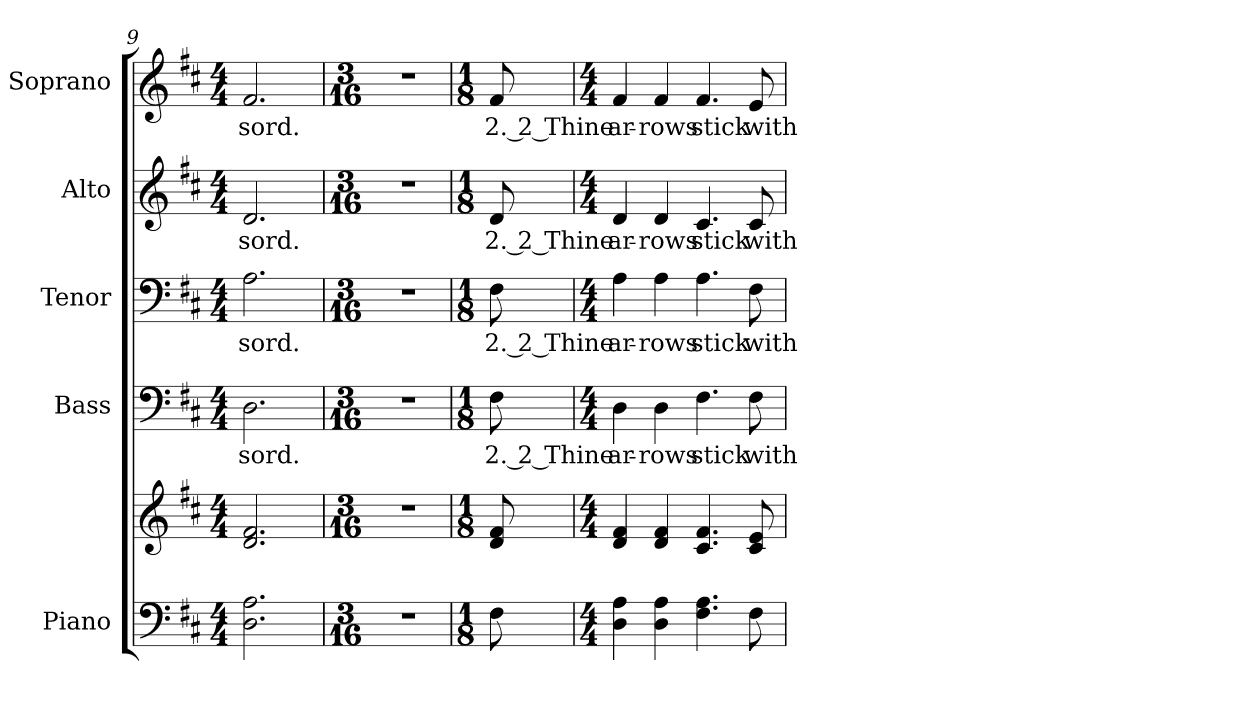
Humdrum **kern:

**kern	**kern	**kern	**text	**kern	**text	**kern	**text	**kern	**text
*part5	*part5	*part4	*part4	*part3	*part3	*part2	*part2	*part1	*part1
*staff6	*staff5	*staff4	*staff4	*staff3	*staff3	*staff2	*staff2	*staff1	*staff1
*I"Piano	*	*I"Bass	*	*I"Tenor	*	*I"Alto	*	*I"Soprano	*
*I'Pno.	*	*I'B.	*	*I'T.	*	*I'A.	*	*I'S.	*
*clefF4	*clefG2	*clefF4	*	*clefF4	*	*clefG2	*	*clefG2	*
*k[f#c#]	*k[f#c#]	*k[f#c#]	*	*k[f#c#]	*	*k[f#c#]	*	*k[f#c#]	*
*D:	*D:	*D:	*	*D:	*	*D:	*	*D:	*
*M4/4	*M4/4	*M4/4	*	*M4/4	*	*M4/4	*	*M4/4	*
=9	=9	=9	=9	=9	=9	=9	=9	=9	=9
!	!	!	!LO:LY:b:color=#000000	!	!	!	!	!	!
!	!	!	!	!	!LO:LY:b:color=#000000	!	!	!	!
!	!	!	!	!	!	!	!LO:LY:b:color=#000000	!	!
!	!	!	!	!	!	!	!	!	!LO:LY:b:color=#000000
2.Di\ 2.Ai	2.di/ 2.f#i	2.Di\	sord.	2.Ai\	sord.	2.di/	sord.	2.f#i/	sord.
!!LO:PB:g=z
=10	=10	=10	=10	=10	=10	=10	=10	=10	=10
*M3/16	*M3/16	*M3/16	*	*M3/16	*	*M3/16	*	*M3/16	*
!LO:N:vis=1	!LO:N:vis=1	!LO:N:vis=1	!	!LO:N:vis=1	!	!LO:N:vis=1	!	!LO:N:vis=1	!
8.r	8.r	8.r	.	8.r	.	8.r	.	8.r	.
=11	=11	=11	=11	=11	=11	=11	=11	=11	=11
*M1/8	*M1/8	*M1/8	*	*M1/8	*	*M1/8	*	*M1/8	*
!	!	!	!LO:LY:b:color=#000000	!	!	!	!	!	!
!	!	!	!	!	!LO:LY:b:color=#000000	!	!	!	!
!	!	!	!	!	!	!	!LO:LY:b:color=#000000	!	!
!	!	!	!	!	!	!	!	!	!LO:LY:b:color=#000000
8F#i\	8di/ 8f#i	8F#i\	2. 2 Thine	8F#i\	2. 2 Thine	8di/	2. 2 Thine	8f#i/	2. 2 Thine
=12	=12	=12	=12	=12	=12	=12	=12	=12	=12
*M4/4	*M4/4	*M4/4	*	*M4/4	*	*M4/4	*	*M4/4	*
!	!	!	!LO:LY:b:color=#000000	!	!	!	!	!	!
!	!	!	!	!	!LO:LY:b:color=#000000	!	!	!	!
!	!	!	!	!	!	!	!LO:LY:b:color=#000000	!	!
!	!	!	!	!	!	!	!	!	!LO:LY:b:color=#000000
4Di\ 4Ai	4di/ 4f#i	4Di\	ar-	4Ai\	ar-	4di/	ar-	4f#i/	ar-
!	!	!	!LO:LY:b:color=#000000	!	!	!	!	!	!
!	!	!	!	!	!LO:LY:b:color=#000000	!	!	!	!
!	!	!	!	!	!	!	!LO:LY:b:color=#000000	!	!
!	!	!	!	!	!	!	!	!	!LO:LY:b:color=#000000
4Di\ 4Ai	4di/ 4f#i	4Di\	-rows	4Ai\	-rows	4di/	-rows	4f#i/	-rows
!	!	!	!LO:LY:b:color=#000000	!	!	!	!	!	!
!	!	!	!	!	!LO:LY:b:color=#000000	!	!	!	!
!	!	!	!	!	!	!	!LO:LY:b:color=#000000	!	!
!	!	!	!	!	!	!	!	!	!LO:LY:b:color=#000000
4.F#i\ 4.Ai	4.c#i/ 4.f#i	4.F#i\	stick	4.Ai\	stick	4.c#i/	stick	4.f#i/	stick
!	!	!	!LO:LY:b:color=#000000	!	!	!	!	!	!
!	!	!	!	!	!LO:LY:b:color=#000000	!	!	!	!
!	!	!	!	!	!	!	!LO:LY:b:color=#000000	!	!
!	!	!	!	!	!	!	!	!	!LO:LY:b:color=#000000
8F#i\	8c#i/ 8ei	8F#i\	with-	8F#i\	with-	8c#i/	with-	8ei/	with-
=	=	=	=	=	=	=	=	=	=
*-	*-	*-	*-	*-	*-	*-	*-	*-	*-
